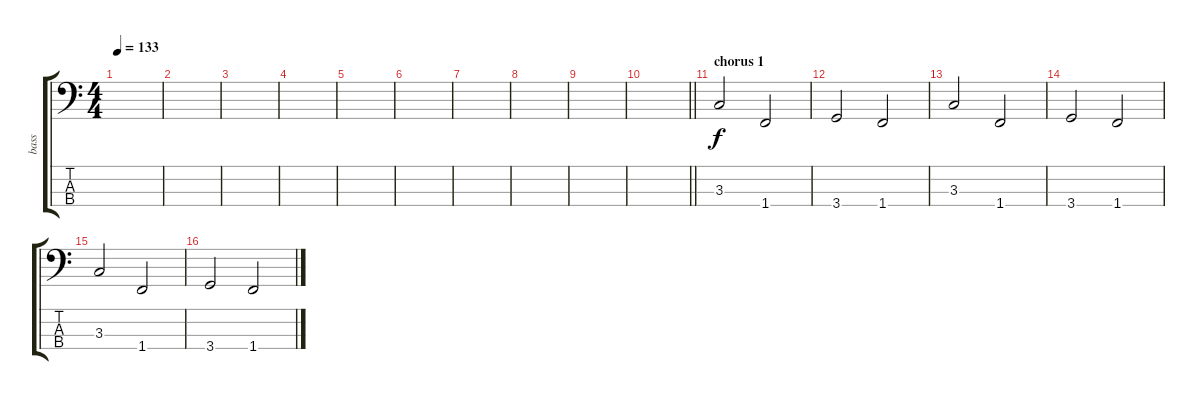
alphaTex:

\track ("bass" "bass") {instrument acousticbass}
\staff {score tabs}
\tuning (G2 D2 A1 E1) {hide}
\ts (4 4)
\tempo 133
\clef f4
\ks c
|
|
|
|
|
|
|
|
|
\barLineRight lightlight
|
\section ("" "chorus 1")
3.3.2 1.4.2 |
3.4.2 1.4.2 |
3.3.2 1.4.2 |
3.4.2 1.4.2 |
3.3.2 1.4.2 |
3.4.2 1.4.2
